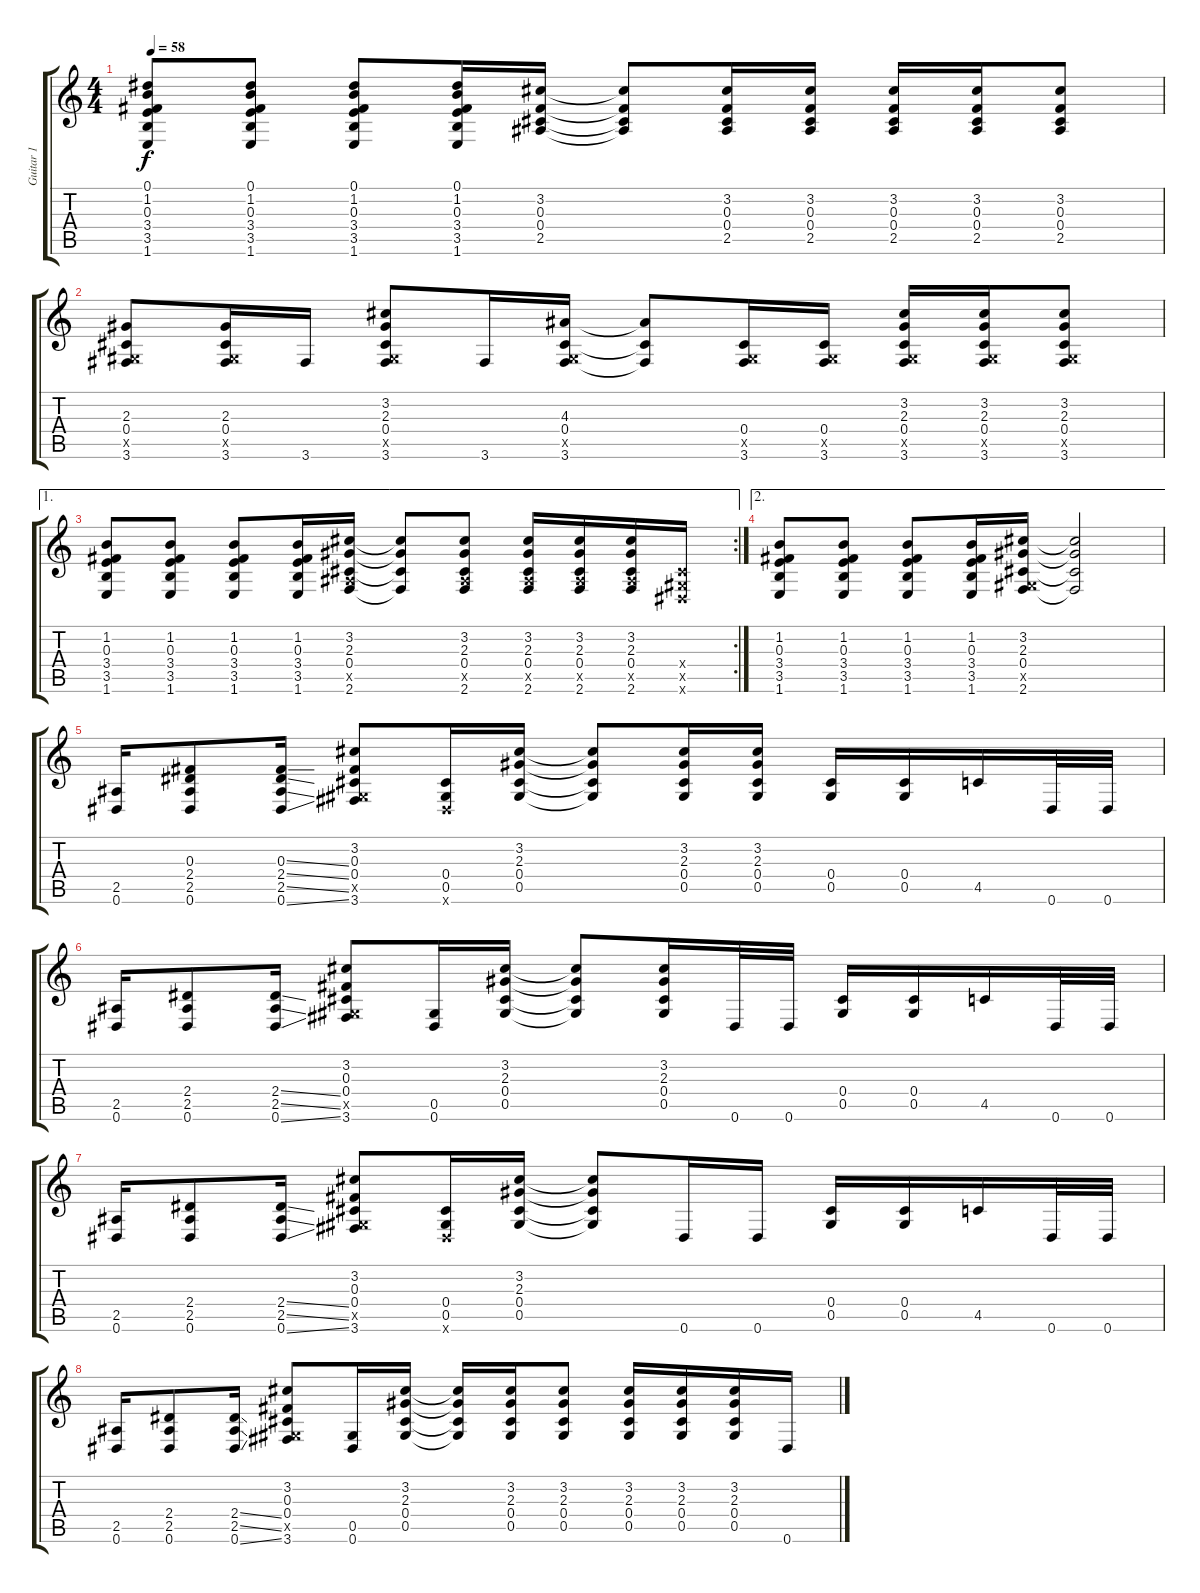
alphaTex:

\track ("Guitar 1" "Guitar 1") {instrument overdrivenguitar}
\staff {score tabs}
\tuning (Eb4 Bb3 Gb3 Db3 Ab2 Eb2) {hide}
\ts (4 4)
\tempo 58
\clef g2
\ks c
(0.1 1.2 0.3 3.4 3.5 1.6).8{dy f} (0.1 1.2 0.3 3.4 3.5 1.6).8 (0.1 1.2 0.3 3.4 3.5 1.6).8 (0.1 1.2 0.3 3.4 3.5 1.6).16 (3.2 0.3 0.4 2.5).16 (3.2{t} 0.3{t} 0.4{t} 2.5{t}).8 (3.2 0.3 0.4 2.5).16 (3.2 0.3 0.4 2.5).16 (3.2 0.3 0.4 2.5).16 (3.2 0.3 0.4 2.5).16 (3.2 0.3 0.4 2.5).8 |
(2.3 0.4 0.5{x} 3.6).8 (2.3 0.4 0.5{x} 3.6).16 3.6.16 (3.2 2.3 0.4 0.5{x} 3.6).8 3.6.16 (4.3 0.4 0.5{x} 3.6).16 (4.3{t} 0.4{t} 3.6{t}).8 (0.4 0.5{x} 3.6).16 (0.4 0.5{x} 3.6).16 (3.2 2.3 0.4 0.5{x} 3.6).16 (3.2 2.3 0.4 0.5{x} 3.6).16 (3.2 2.3 0.4 0.5{x} 3.6).8 |
\ae 1
\rc 2
(1.2 0.3 3.4 3.5 1.6).8 (1.2 0.3 3.4 3.5 1.6).8 (1.2 0.3 3.4 3.5 1.6).8 (1.2 0.3 3.4 3.5 1.6).16 (3.2 2.3 0.4 2.5{x} 2.6).16 (3.2{t} 2.3{t} 0.4{t} 2.6{t}).8 (3.2 2.3 0.4 2.5{x} 2.6).8 (3.2 2.3 0.4 2.5{x} 2.6).16 (3.2 2.3 0.4 2.5{x} 2.6).16 (3.2 2.3 0.4 2.5{x} 2.6).16 (0.4{x} 0.5{x} 0.6{x}).16 |
\ae 2
(1.2 0.3 3.4 3.5 1.6).8 (1.2 0.3 3.4 3.5 1.6).8 (1.2 0.3 3.4 3.5 1.6).8 (1.2 0.3 3.4 3.5 1.6).16 (3.2 2.3 0.4 0.5{x} 2.6).16 (3.2{t} 2.3{t} 0.4{t} 2.6{t}).2 |
(2.5 0.6).16 (0.3 2.4 2.5 0.6).8 (0.3{ss} 2.4{ss} 2.5{ss} 0.6{ss}).16 (3.2 0.3 0.4 0.5{x} 3.6).8 (0.4 0.5 0.6{x}).16 (3.2 2.3 0.4 0.5).16 (3.2{t} 2.3{t} 0.4{t} 0.5{t}).8 (3.2 2.3 0.4 0.5).16 (3.2 2.3 0.4 0.5).16 (0.4 0.5).16 (0.4 0.5).16 4.5.16 0.6.32 0.6.32 |
(2.5 0.6).16 (2.4 2.5 0.6).8 (2.4{ss} 2.5{ss} 0.6{ss}).16 (3.2 0.3 0.4 0.5{x} 3.6).8 (0.5 0.6).16 (3.2 2.3 0.4 0.5).16 (3.2{t} 2.3{t} 0.4{t} 0.5{t}).8 (3.2 2.3 0.4 0.5).16 0.6.32 0.6.32 (0.4 0.5).16 (0.4 0.5).16 4.5.16 0.6.32 0.6.32 |
(2.5 0.6).16 (2.4 2.5 0.6).8 (2.4{ss} 2.5{ss} 0.6{ss}).16 (3.2 0.3 0.4 0.5{x} 3.6).8 (0.4 0.5 0.6{x}).16 (3.2 2.3 0.4 0.5).16 (3.2{t} 2.3{t} 0.4{t} 0.5{t}).8 0.6.16 0.6.16 (0.4 0.5).16 (0.4 0.5).16 4.5.16 0.6.32 0.6.32 |
(2.5 0.6).16 (2.4 2.5 0.6).8 (2.4{ss} 2.5{ss} 0.6{ss}).16 (3.2 0.3 0.4 0.5{x} 3.6).8 (0.5 0.6).16 (3.2 2.3 0.4 0.5).16 (3.2{t} 2.3{t} 0.4{t} 0.5{t}).16 (3.2 2.3 0.4 0.5).16 (3.2 2.3 0.4 0.5).8 (3.2 2.3 0.4 0.5).16 (3.2 2.3 0.4 0.5).16 (3.2 2.3 0.4 0.5).16 0.6.16
